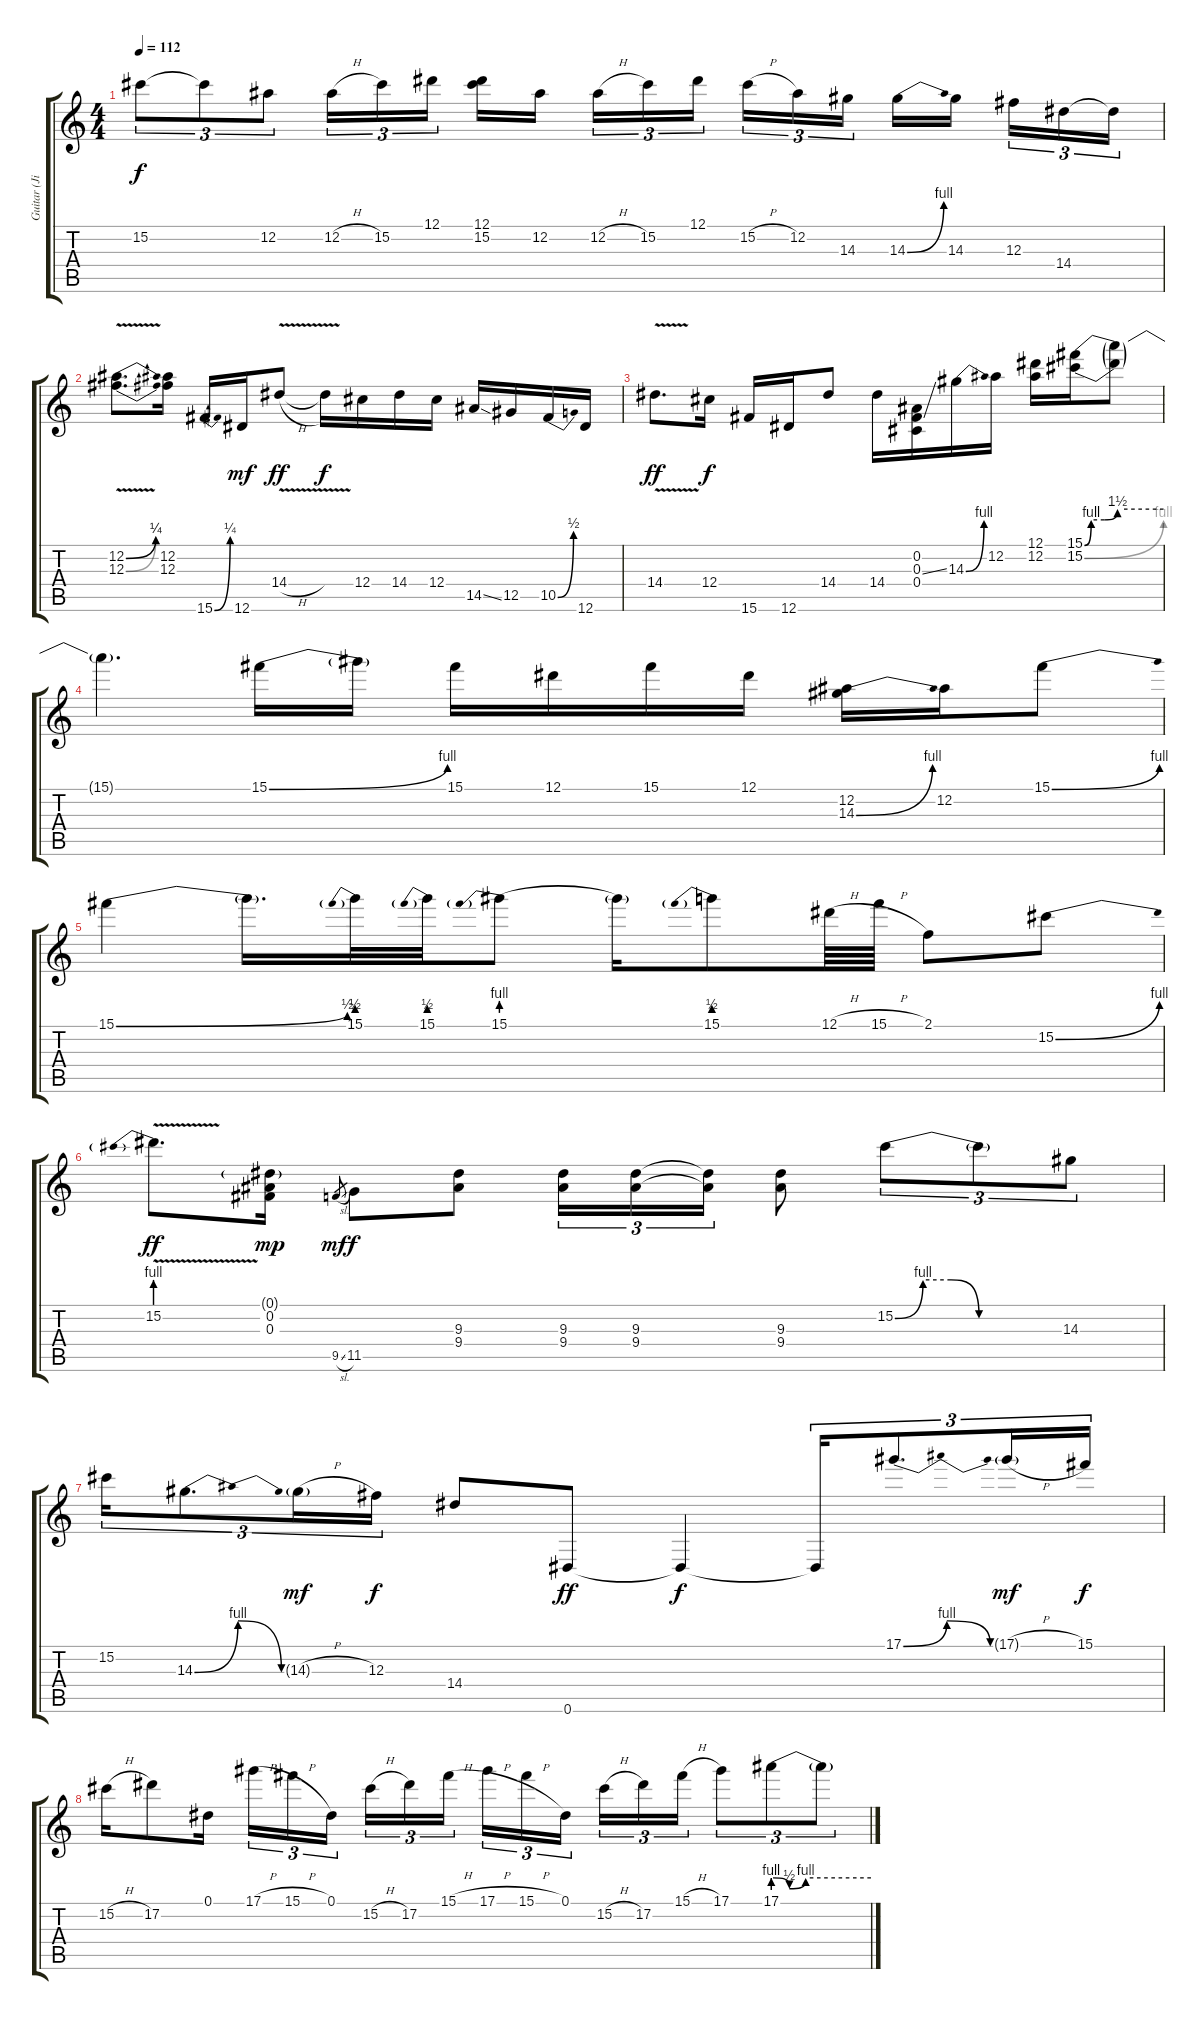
\track ("Guitar (Jimi Hendrix)" "Guitar (Ji") {instrument overdrivenguitar}
\staff {score tabs}
\tuning (Eb4 Bb3 Gb3 Db3 Ab2 Eb2) {hide}
\ts (4 4)
\tempo 112
\clef g2
\ks c
15.2{t}.8{tu (3 2) dy f} 15.2{t}.8{tu (3 2)} 12.2.8{tu (3 2)} 12.2{h}.16{tu (3 2)} 15.2.16{tu (3 2)} 12.1.16{tu (3 2) beam splitsecondary} (12.1 15.2).16 12.2.16 12.2{h}.16{tu (3 2)} 15.2.16{tu (3 2)} 12.1.16{tu (3 2) beam splitsecondary} 15.2{h}.16{tu (3 2)} 12.2.16{tu (3 2)} 14.3.16{tu (3 2)} 14.3{be (bend 0 0 60 4)}.16 14.3.16{beam splitsecondary} 12.3.16{tu (3 2)} 14.4.16{tu (3 2)} 14.4{t}.16{tu (3 2)} |
(12.2{be (bend 0 0 60 1) v} 12.3{be (bend 0 0 60 1) v}).8{d} (12.2 12.3).16 15.6{be (bend 0 0 60 1)}.16 12.6.16{dy mf} 14.4{v h}.8{dy ff} 14.4{t}.16{dy f} 12.4.16 14.4.16 12.4.16 14.5{ss}.16 12.5.16 10.5{be (bend 0 0 60 2)}.16 12.6.16 |
14.4{v}.8{d dy ff} 12.4.16{dy f} 15.6.16 12.6.16 14.4.8 14.4.16 (0.2 0.3{ss} 0.4).16 14.3{be (bend 0 0 60 4)}.16 12.2.16 (12.1 12.2).16 (15.1{be (custom 0 0 5 4 15 4 25 6 60 6)} 15.2{be (bend 0 0 60 4)}).16 (15.1{t} 15.2{t}).8 |
15.1{t}.4{d} 15.1{be (bend 0 0 60 4)}.16 15.1{t}.16 15.1.16 12.1.16 15.1.16 12.1.16 (12.2 14.3{be (bend 0 0 60 4)}).16 12.2.16 15.1{be (bend 0 0 60 4)}.8 |
15.1{be (bend 0 0 60 2)}.4 15.1{t}.16{d} 15.1{be (prebend 0 2 60 2)}.32 15.1{be (prebend 0 2 60 2)}.32 15.1{be (prebend 0 4 60 4)}.8 15.1{t}.16 15.1{be (prebend 0 2 60 2)}.8 12.1{h}.64 15.1{h}.64 2.1.8 15.2{be (bend 0 0 60 4)}.8 |
15.2{be (prebend 0 4 60 4) v}.8{d dy ff} (0.1{g} 0.2 0.3).16{dy mp} 9.5{sl}.8{gr dy mf} 11.5.8{dy f} (9.3 9.4).8 (9.3 9.4).16{tu (3 2)} (9.3 9.4).16{tu (3 2)} (9.3{t} 9.4{t}).16{tu (3 2)} (9.3 9.4).8 15.2{be (custom 0 0 10 4 20 4 30 0 60 0)}.8{tu (3 2)} 15.2{t}.8{tu (3 2)} 14.3.8{tu (3 2)} |
15.2.16{tu (3 2)} 14.3{be (bendrelease 0 0 15 4 30 4 60 0)}.8{d tu (3 2)} 14.3{h g}.16{tu (3 2) dy mf} 12.3.16{tu (3 2) dy f} 14.4.8 0.6.8{dy ff} 0.6{t}.4{dy f} 0.6{t}.16{tu (3 2)} 17.1{be (bendrelease 0 0 15 4 30 4 60 0)}.8{d tu (3 2)} 17.1{h g}.16{tu (3 2) dy mf} 15.1.16{tu (3 2) dy f} |
15.2{h}.16 17.2.8 0.1.16 17.1{h}.16{tu (3 2)} 15.1{h}.16{tu (3 2)} 0.1.16{tu (3 2) beam splitsecondary} 15.2{h}.16{tu (3 2)} 17.2.16{tu (3 2)} 15.1{h}.16{tu (3 2)} 17.1{h}.16{tu (3 2)} 15.1{h}.16{tu (3 2)} 0.1.16{tu (3 2) beam splitsecondary} 15.2{h}.16{tu (3 2)} 17.2.16{tu (3 2)} 15.1{h}.16{tu (3 2)} 17.1.8{tu (3 2)} 17.1{be (custom 0 4 10 2 20 4 60 4)}.8{tu (3 2)} 17.1{t}.8{tu (3 2)}
